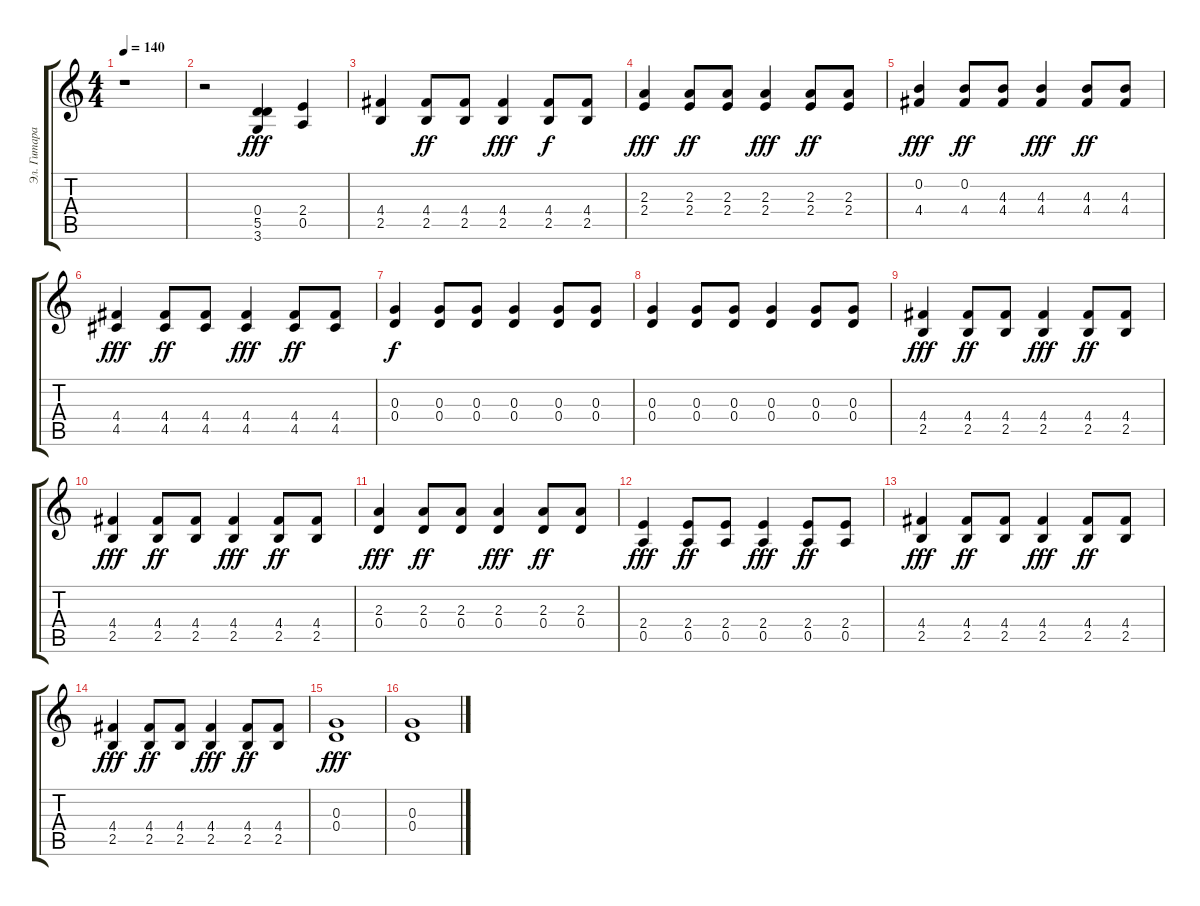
\track ("Эл. Гитара 2" "Эл. Гитара") {instrument distortionguitar}
\staff {score tabs}
\tuning (E4 B3 G3 D3 A2 E2) {hide}
\ts (4 4)
\tempo 140
\clef g2
\ks c
r.1{dy fff} |
r.2 (0.4 5.5 3.6).4 (2.4 0.5).4 |
(4.4 2.5).4 (4.4 2.5).8{dy ff} (4.4 2.5).8 (4.4 2.5).4{dy fff} (4.4 2.5).8{dy f} (4.4 2.5).8 |
(2.3 2.4).4{dy fff} (2.3 2.4).8{dy ff} (2.3 2.4).8 (2.3 2.4).4{dy fff} (2.3 2.4).8{dy ff} (2.3 2.4).8 |
(0.2 4.4).4{dy fff} (0.2 4.4).8{dy ff} (4.3 4.4).8 (4.3 4.4).4{dy fff} (4.3 4.4).8{dy ff} (4.3 4.4).8 |
(4.4 4.5).4{dy fff} (4.4 4.5).8{dy ff} (4.4 4.5).8 (4.4 4.5).4{dy fff} (4.4 4.5).8{dy ff} (4.4 4.5).8 |
(0.3 0.4).4{dy f} (0.3 0.4).8 (0.3 0.4).8 (0.3 0.4).4 (0.3 0.4).8 (0.3 0.4).8 |
(0.3 0.4).4 (0.3 0.4).8 (0.3 0.4).8 (0.3 0.4).4 (0.3 0.4).8 (0.3 0.4).8 |
(4.4 2.5).4{dy fff} (4.4 2.5).8{dy ff} (4.4 2.5).8 (4.4 2.5).4{dy fff} (4.4 2.5).8{dy ff} (4.4 2.5).8 |
(4.4 2.5).4{dy fff} (4.4 2.5).8{dy ff} (4.4 2.5).8 (4.4 2.5).4{dy fff} (4.4 2.5).8{dy ff} (4.4 2.5).8 |
(2.3 0.4).4{dy fff} (2.3 0.4).8{dy ff} (2.3 0.4).8 (2.3 0.4).4{dy fff} (2.3 0.4).8{dy ff} (2.3 0.4).8 |
(2.4 0.5).4{dy fff} (2.4 0.5).8{dy ff} (2.4 0.5).8 (2.4 0.5).4{dy fff} (2.4 0.5).8{dy ff} (2.4 0.5).8 |
(4.4 2.5).4{dy fff} (4.4 2.5).8{dy ff} (4.4 2.5).8 (4.4 2.5).4{dy fff} (4.4 2.5).8{dy ff} (4.4 2.5).8 |
(4.4 2.5).4{dy fff} (4.4 2.5).8{dy ff} (4.4 2.5).8 (4.4 2.5).4{dy fff} (4.4 2.5).8{dy ff} (4.4 2.5).8 |
(0.3 0.4).1{dy fff} |
(0.3 0.4).1
